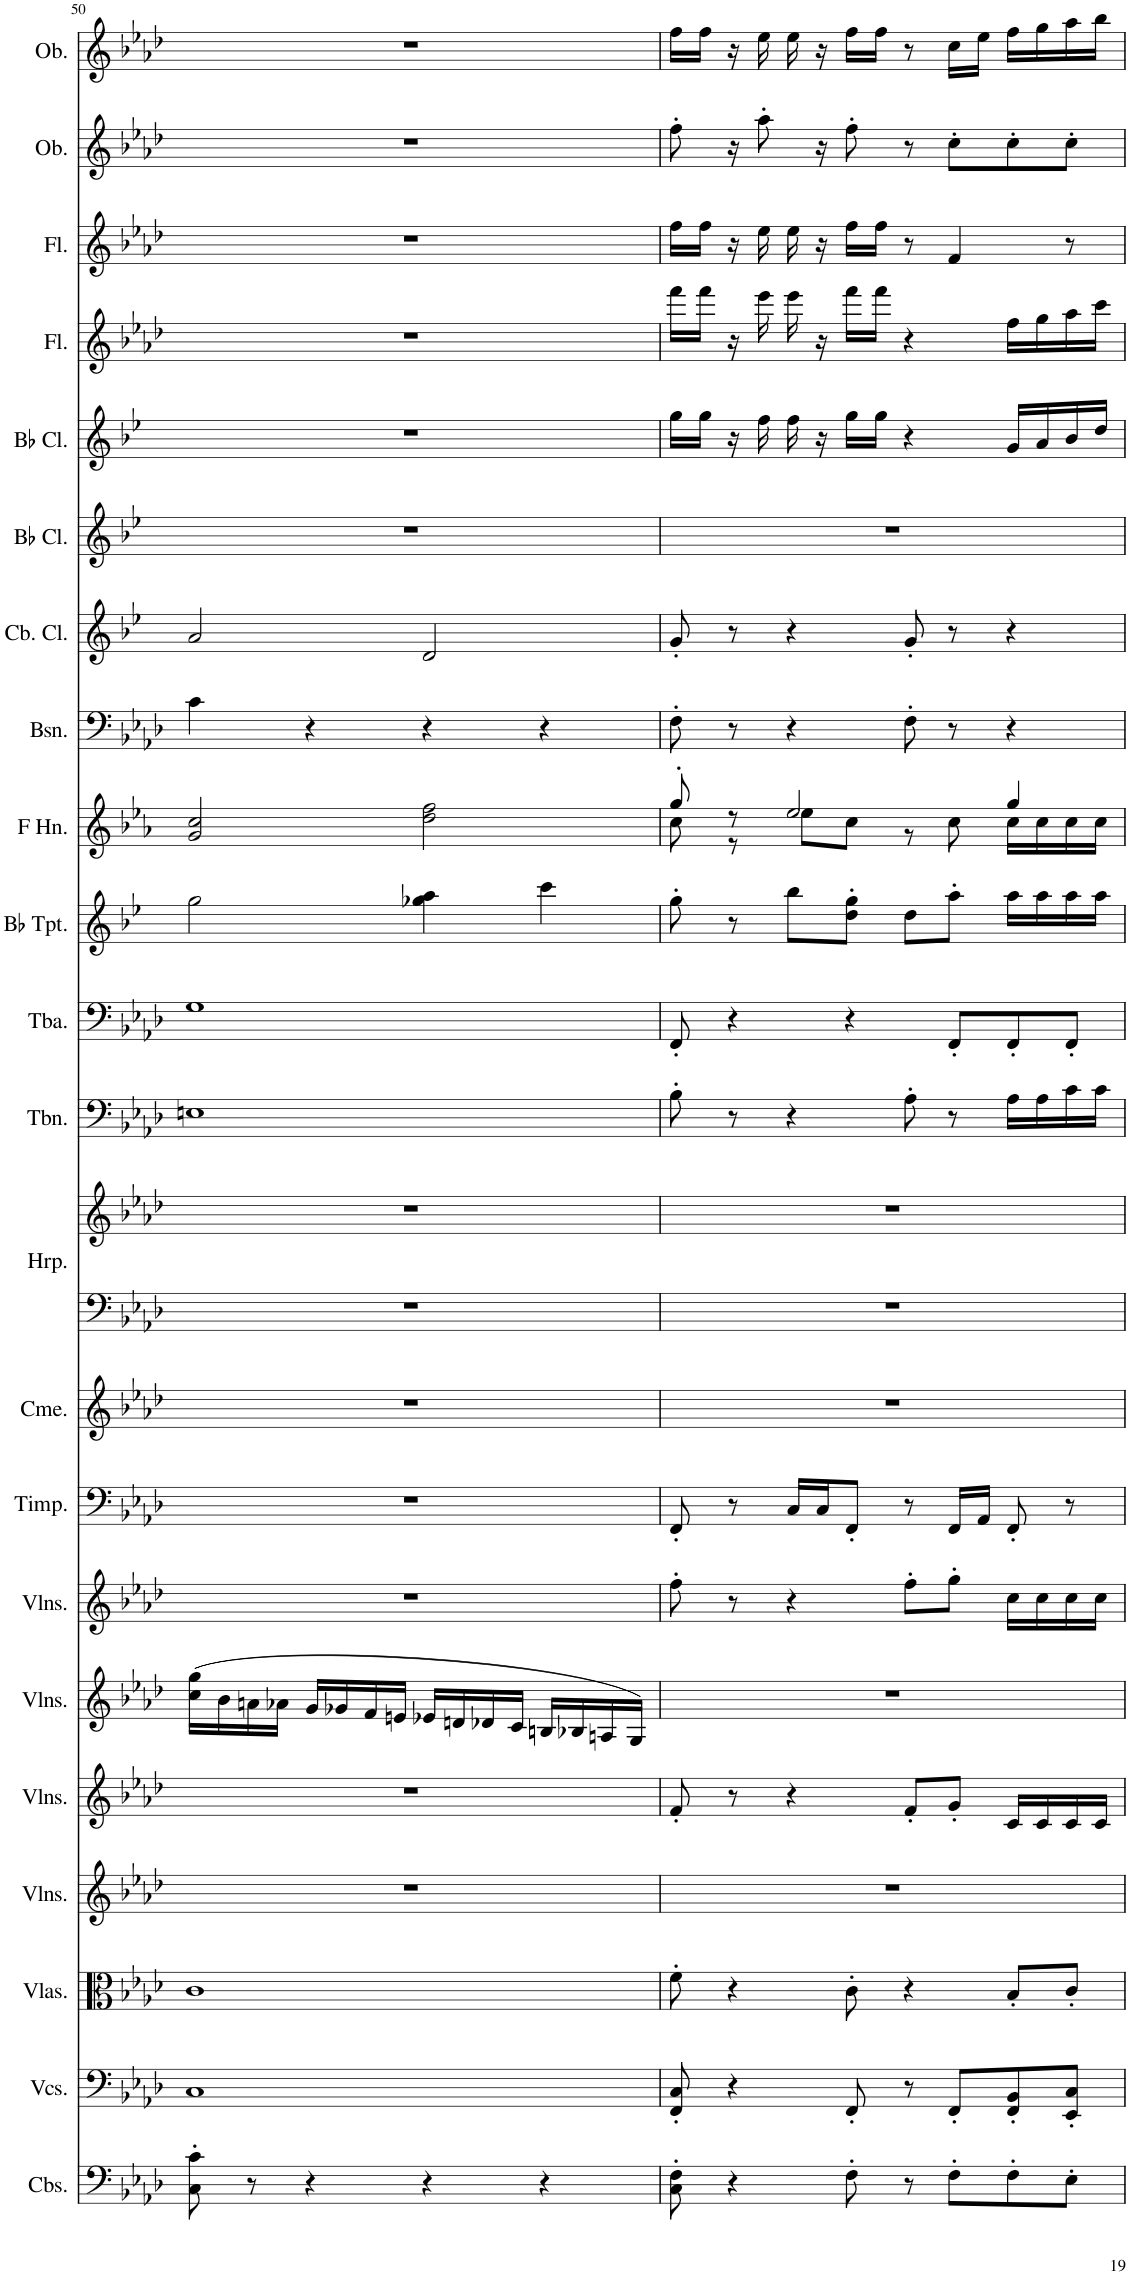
**kern	**kern	**kern	**kern	**kern	**kern	**kern	**kern	**kern	**kern	**kern	**kern	**kern	**kern	**kern	**kern	**kern	**kern	**kern	**kern	**kern	**kern	**kern
*part22	*part21	*part20	*part19	*part18	*part17	*part16	*part15	*part14	*part13	*part13	*part12	*part11	*part10	*part9	*part8	*part7	*part6	*part5	*part4	*part3	*part2	*part1
*staff23	*staff22	*staff21	*staff20	*staff19	*staff18	*staff17	*staff16	*staff15	*staff14	*staff13	*staff12	*staff11	*staff10	*staff9	*staff8	*staff7	*staff6	*staff5	*staff4	*staff3	*staff2	*staff1
*I"Contrabasses	*I"Violoncellos	*I"Violas	*I"Violins	*I"Violins	*I"Violins	*I"Violins	*I"Timpani	*I"Chimes	*I"Harp	*	*I"Trombone	*I"Tuba	*I"Bb Trumpet	*I"Horn in F	*I"Bassoon	*I"Contrabass Clarinet	*I"Bb Clarinet	*I"Bb Clarinet	*I"Flute	*I"Flute	*I"Oboe	*I"Oboe
*I'Cbs.	*I'Vcs.	*I'Vlas.	*I'Vlns.	*I'Vlns.	*I'Vlns.	*I'Vlns.	*I'Timp.	*I'Cme.	*I'Hrp.	*	*I'Tbn.	*I'Tba.	*I'Bb Tpt.	*	*I'Bsn.	*I'Cb. Cl.	*I'Bb Cl.	*I'Bb Cl.	*I'Fl.	*I'Fl.	*I'Ob.	*I'Ob.
!!LO:PB:g=z
*clefF4	*clefF4	*clefC3	*clefG2	*clefG2	*clefG2	*clefG2	*clefF4	*clefG2	*clefF4	*clefG2	*clefF4	*clefF4	*clefG2	*clefG2	*clefF4	*clefG2	*clefG2	*clefG2	*clefG2	*clefG2	*clefG2	*clefG2
*Trd7c12	*	*	*	*	*	*	*	*	*	*	*	*	*Trd1c2	*Trd4c7	*	*Trd15c26	*Trd1c2	*Trd1c2	*	*	*	*
*k[b-e-a-d-]	*k[b-e-a-d-]	*k[b-e-a-d-]	*k[b-e-a-d-]	*k[b-e-a-d-]	*k[b-e-a-d-]	*k[b-e-a-d-]	*k[b-e-a-d-]	*k[b-e-a-d-]	*k[b-e-a-d-]	*k[b-e-a-d-]	*k[b-e-a-d-]	*k[b-e-a-d-]	*k[b-e-]	*k[b-e-a-]	*k[b-e-a-d-]	*k[b-e-]	*k[b-e-]	*k[b-e-]	*k[b-e-a-d-]	*k[b-e-a-d-]	*k[b-e-a-d-]	*k[b-e-a-d-]
*M4/4	*M4/4	*M4/4	*M4/4	*M4/4	*M4/4	*M4/4	*M4/4	*M4/4	*M4/4	*M4/4	*M4/4	*M4/4	*M4/4	*M4/4	*M4/4	*M4/4	*M4/4	*M4/4	*M4/4	*M4/4	*M4/4	*M4/4
=50	=50	=50	=50	=50	=50	=50	=50	=50	=50	=50	=50	=50	=50	=50	=50	=50	=50	=50	=50	=50	=50	=50
8C\' 8c\'	1C	1c	1r	1r	(16cc\ 16gg\LL	1r	1r	1r	1r	1r	1En	1G	2gg\	2g/ 2cc/	4c\	2a/	1r	1r	1r	1r	1r	1r
.	.	.	.	.	16b-\	.	.	.	.	.	.	.	.	.	.	.	.	.	.	.	.	.
8r	.	.	.	.	16an\	.	.	.	.	.	.	.	.	.	.	.	.	.	.	.	.	.
.	.	.	.	.	16a-X\JJ	.	.	.	.	.	.	.	.	.	.	.	.	.	.	.	.	.
4r	.	.	.	.	16g/LL	.	.	.	.	.	.	.	.	.	4r	.	.	.	.	.	.	.
.	.	.	.	.	16g-X/	.	.	.	.	.	.	.	.	.	.	.	.	.	.	.	.	.
.	.	.	.	.	16f/	.	.	.	.	.	.	.	.	.	.	.	.	.	.	.	.	.
.	.	.	.	.	16en/JJ	.	.	.	.	.	.	.	.	.	.	.	.	.	.	.	.	.
4r	.	.	.	.	16e-X/LL	.	.	.	.	.	.	.	4gg-X\ 4aa\	2dd\ 2ff\	4r	2d/	.	.	.	.	.	.
.	.	.	.	.	16dn/	.	.	.	.	.	.	.	.	.	.	.	.	.	.	.	.	.
.	.	.	.	.	16d-X/	.	.	.	.	.	.	.	.	.	.	.	.	.	.	.	.	.
.	.	.	.	.	16c/JJ	.	.	.	.	.	.	.	.	.	.	.	.	.	.	.	.	.
4r	.	.	.	.	16Bn/LL	.	.	.	.	.	.	.	4ccc\	.	4r	.	.	.	.	.	.	.
.	.	.	.	.	16B-X/	.	.	.	.	.	.	.	.	.	.	.	.	.	.	.	.	.
.	.	.	.	.	16An/	.	.	.	.	.	.	.	.	.	.	.	.	.	.	.	.	.
.	.	.	.	.	16G/JJ)	.	.	.	.	.	.	.	.	.	.	.	.	.	.	.	.	.
=51	=51	=51	=51	=51	=51	=51	=51	=51	=51	=51	=51	=51	=51	=51	=51	=51	=51	=51	=51	=51	=51	=51
*	*	*	*	*	*	*	*	*	*	*	*	*	*	*^	*	*	*	*	*	*	*	*
8C\' 8F\'	8FF/' 8C/'	8f'\	1r	8f'/	1r	8ff'\	8FF'/	1r	1r	1r	8B-'\	8FF'/	8gg'\	8gg'/	8cc\	8F'\	8g'/	1r	16gg\LL	16fff\LL	16ff\LL	8ff'\	16ff\LL
.	.	.	.	.	.	.	.	.	.	.	.	.	.	.	.	.	.	.	16gg\JJ	16fff\JJ	16ff\JJ	.	16ff\JJ
4r	4r	4r	.	8r	.	8r	8r	.	.	.	8r	4r	8r	8r	8r	8r	8r	.	16r	16r	16r	16r	16r
.	.	.	.	.	.	.	.	.	.	.	.	.	.	.	.	.	.	.	16ff\	16eee-\	16ee-\	8aa-'\	16ee-\
.	.	.	.	4r	.	4r	16C/LL	.	.	.	4r	.	8bb-\L	2ee-/	8ee-\L	4r	4r	.	16ff\	16eee-\	16ee-\	.	16ee-\
.	.	.	.	.	.	.	16C/J	.	.	.	.	.	.	.	.	.	.	.	16r	16r	16r	16r	16r
8F'\	8FF'/	8c'\	.	.	.	.	8FF'/J	.	.	.	.	4r	8dd\' 8gg\'J	.	8cc\J	.	.	.	16gg\LL	16fff\LL	16ff\LL	8ff'\	16ff\LL
.	.	.	.	.	.	.	.	.	.	.	.	.	.	.	.	.	.	.	16gg\JJ	16fff\JJ	16ff\JJ	.	16ff\JJ
8r	8r	4r	.	8f'/L	.	8ff'\L	8r	.	.	.	8A-'\	.	8dd\L	.	8r	8F'\	8g'/	.	4r	4r	8r	8r	8r
8F'\L	8FF'/L	.	.	8g'/J	.	8gg'\J	16FF/LL	.	.	.	8r	8FF'/L	8aa'\J	.	8cc\	8r	8r	.	.	.	4f/	8cc'\L	16cc\LL
.	.	.	.	.	.	.	16AA-/JJ	.	.	.	.	.	.	.	.	.	.	.	.	.	.	.	16ee-\JJ
8F'\	8FF/' 8BB-/'	8B-'/L	.	16c/LL	.	16cc\LL	8FF'/	.	.	.	16A-\LL	8FF'/	16aa\LL	4gg/	16cc\LL	4r	4r	.	16g/LL	16ff\LL	.	8cc'\	16ff\LL
.	.	.	.	16c/	.	16cc\	.	.	.	.	16A-\	.	16aa\	.	16cc\	.	.	.	16a/	16gg\	.	.	16gg\
8E-'\J	8EE-/' 8C/'J	8c'/J	.	16c/	.	16cc\	8r	.	.	.	16c\	8FF'/J	16aa\	.	16cc\	.	.	.	16b-/	16aa-\	8r	8cc'\J	16aa-\
.	.	.	.	16c/JJ	.	16cc\JJ	.	.	.	.	16c\JJ	.	16aa\JJ	.	16cc\JJ	.	.	.	16dd/JJ	16ccc\JJ	.	.	16bb-\JJ
*	*	*	*	*	*	*	*	*	*	*	*	*	*	*v	*v	*	*	*	*	*	*	*	*
=	=	=	=	=	=	=	=	=	=	=	=	=	=	=	=	=	=	=	=	=	=	=
*-	*-	*-	*-	*-	*-	*-	*-	*-	*-	*-	*-	*-	*-	*-	*-	*-	*-	*-	*-	*-	*-	*-
